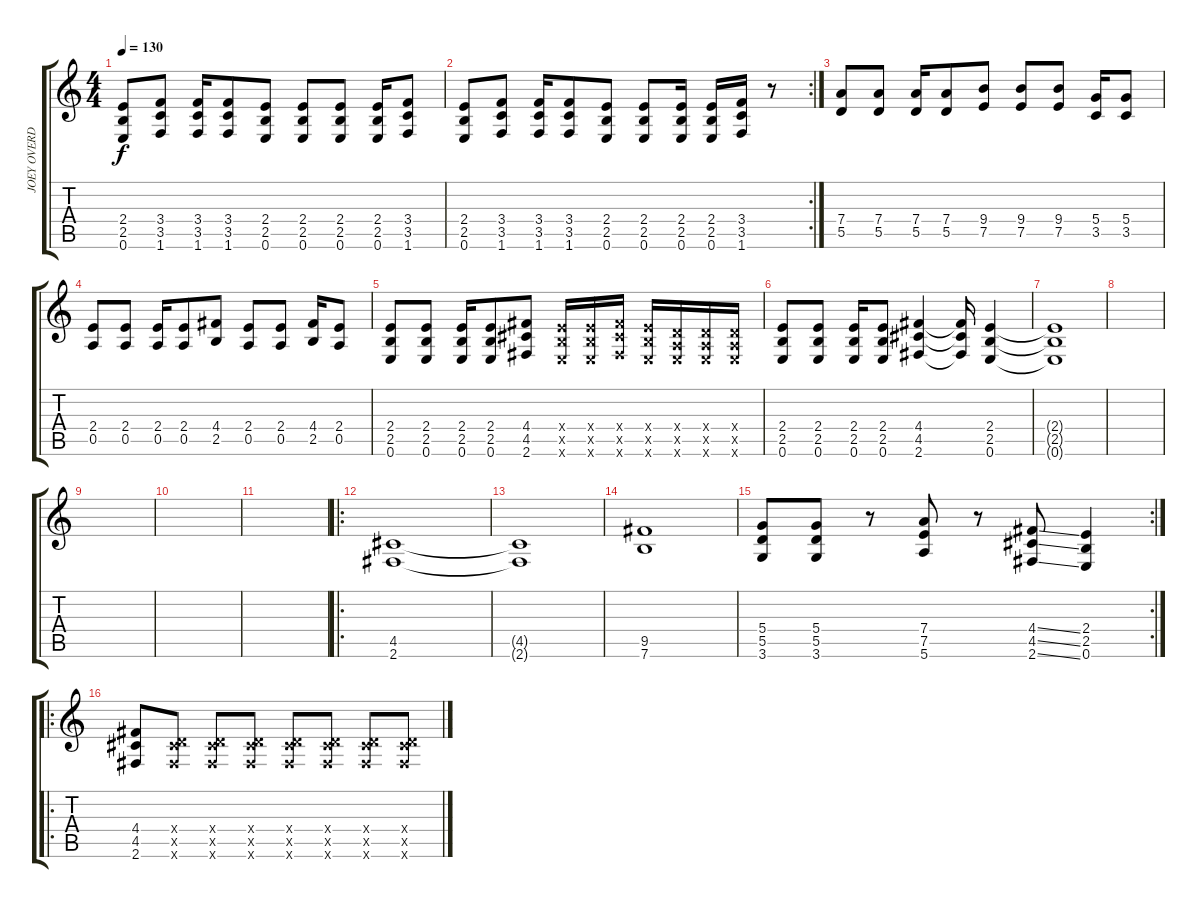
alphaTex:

\track ("JOEY OVERDRIVE" "JOEY OVERD") {instrument overdrivenguitar}
\staff {score tabs}
\tuning (E4 B3 G3 D3 A2 E2) {hide}
\ts (4 4)
\tempo 130
\clef g2
\ks c
(2.4 2.5 0.6).8{dy f} (3.4 3.5 1.6).8 (3.4 3.5 1.6).16 (3.4 3.5 1.6).8 (2.4 2.5 0.6).8 (2.4 2.5 0.6).8 (2.4 2.5 0.6).8 (2.4 2.5 0.6).16 (3.4 3.5 1.6).8 |
\rc 2
(2.4 2.5 0.6).8 (3.4 3.5 1.6).8 (3.4 3.5 1.6).16 (3.4 3.5 1.6).8 (2.4 2.5 0.6).8 (2.4 2.5 0.6).8 (2.4 2.5 0.6).16 (2.4 2.5 0.6).16 (3.4 3.5 1.6).16 r.8 |
(7.4 5.5).8 (7.4 5.5).8 (7.4 5.5).16 (7.4 5.5).8 (9.4 7.5).8 (9.4 7.5).8 (9.4 7.5).8 (5.4 3.5).16 (5.4 3.5).8 |
(2.4 0.5).8 (2.4 0.5).8 (2.4 0.5).16 (2.4 0.5).8 (4.4 2.5).8 (2.4 0.5).8 (2.4 0.5).8 (4.4 2.5).16 (2.4 0.5).8 |
(2.4 2.5 0.6).8 (2.4 2.5 0.6).8 (2.4 2.5 0.6).16 (2.4 2.5 0.6).8 (4.4 4.5 2.6).8 (2.4{x} 2.5{x} 0.6{x}).16 (2.4{x} 2.5{x} 0.6{x}).16 (4.4{x} 4.5{x} 2.6{x}).16 (2.4{x} 2.5{x} 0.6{x}).16 (0.4{x} 0.5{x} 0.6{x}).16 (0.4{x} 0.5{x} 0.6{x}).16 (0.4{x} 0.5{x} 0.6{x}).16 |
(2.4 2.5 0.6).8 (2.4 2.5 0.6).8 (2.4 2.5 0.6).16 (2.4 2.5 0.6).8 (4.4 4.5 2.6).4 (4.4{t} 4.5{t} 2.6{t}).16 (2.4 2.5 0.6).4 |
(2.4{t} 2.5{t} 0.6{t}).1{volume 0} |
|
|
|
|
\ro
(4.5 2.6).1{volume 14 balance 8 instrument overdrivenguitar} |
(4.5{t} 2.6{t}).1 |
(9.5 7.6).1 |
\rc 2
(5.4 5.5 3.6).8 (5.4 5.5 3.6).8 r.8 (7.4 7.5 5.6).8 r.8 (4.4{ss} 4.5{ss} 2.6{ss}).8 (2.4 2.5 0.6).4 |
\ro
(4.4 4.5 2.6).8 (0.4{x} 4.5{x} 2.6{x}).8 (0.4{x} 4.5{x} 2.6{x}).8 (0.4{x} 4.5{x} 2.6{x}).8 (0.4{x} 4.5{x} 2.6{x}).8 (0.4{x} 4.5{x} 2.6{x}).8 (0.4{x} 4.5{x} 2.6{x}).8 (0.4{x} 4.5{x} 2.6{x}).8
